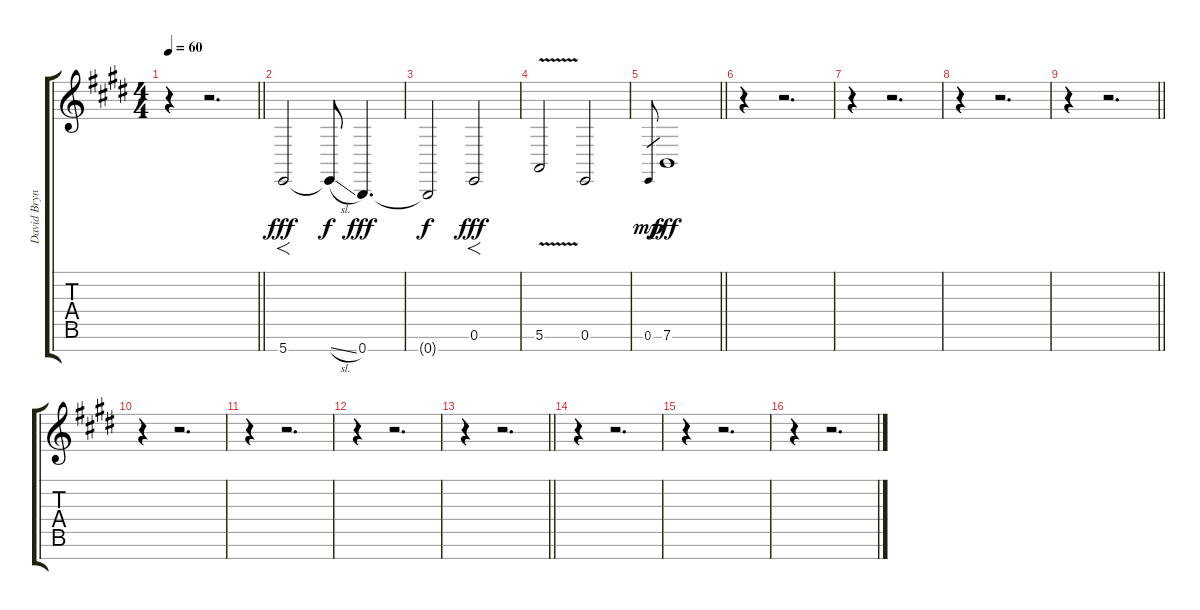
\track ("David Bryne" "David Bryn") {instrument violin}
\staff {score tabs}
\tuning (E4 B3 G3 D3 A2 E2 B1) {hide}
\ts (4 4)
\tempo 60
\clef g2
\barLineRight lightlight
\ks e
r.4{dy fff} r.2{d} |
5.7.2{f} 5.7{sl t}.8{dy f} 0.7.4{d dy fff} |
0.7{t}.2{dy f} 0.6.2{f dy fff} |
5.6{v}.2 0.6.2 |
\barLineRight lightlight
0.6.8{gr dy mp} 7.6.1{dy fff} |
r.4 r.2{d} |
r.4 r.2{d} |
r.4 r.2{d} |
\barLineRight lightlight
r.4 r.2{d} |
r.4 r.2{d} |
r.4 r.2{d} |
r.4 r.2{d} |
\barLineRight lightlight
r.4 r.2{d} |
r.4 r.2{d} |
r.4 r.2{d} |
r.4 r.2{d}
